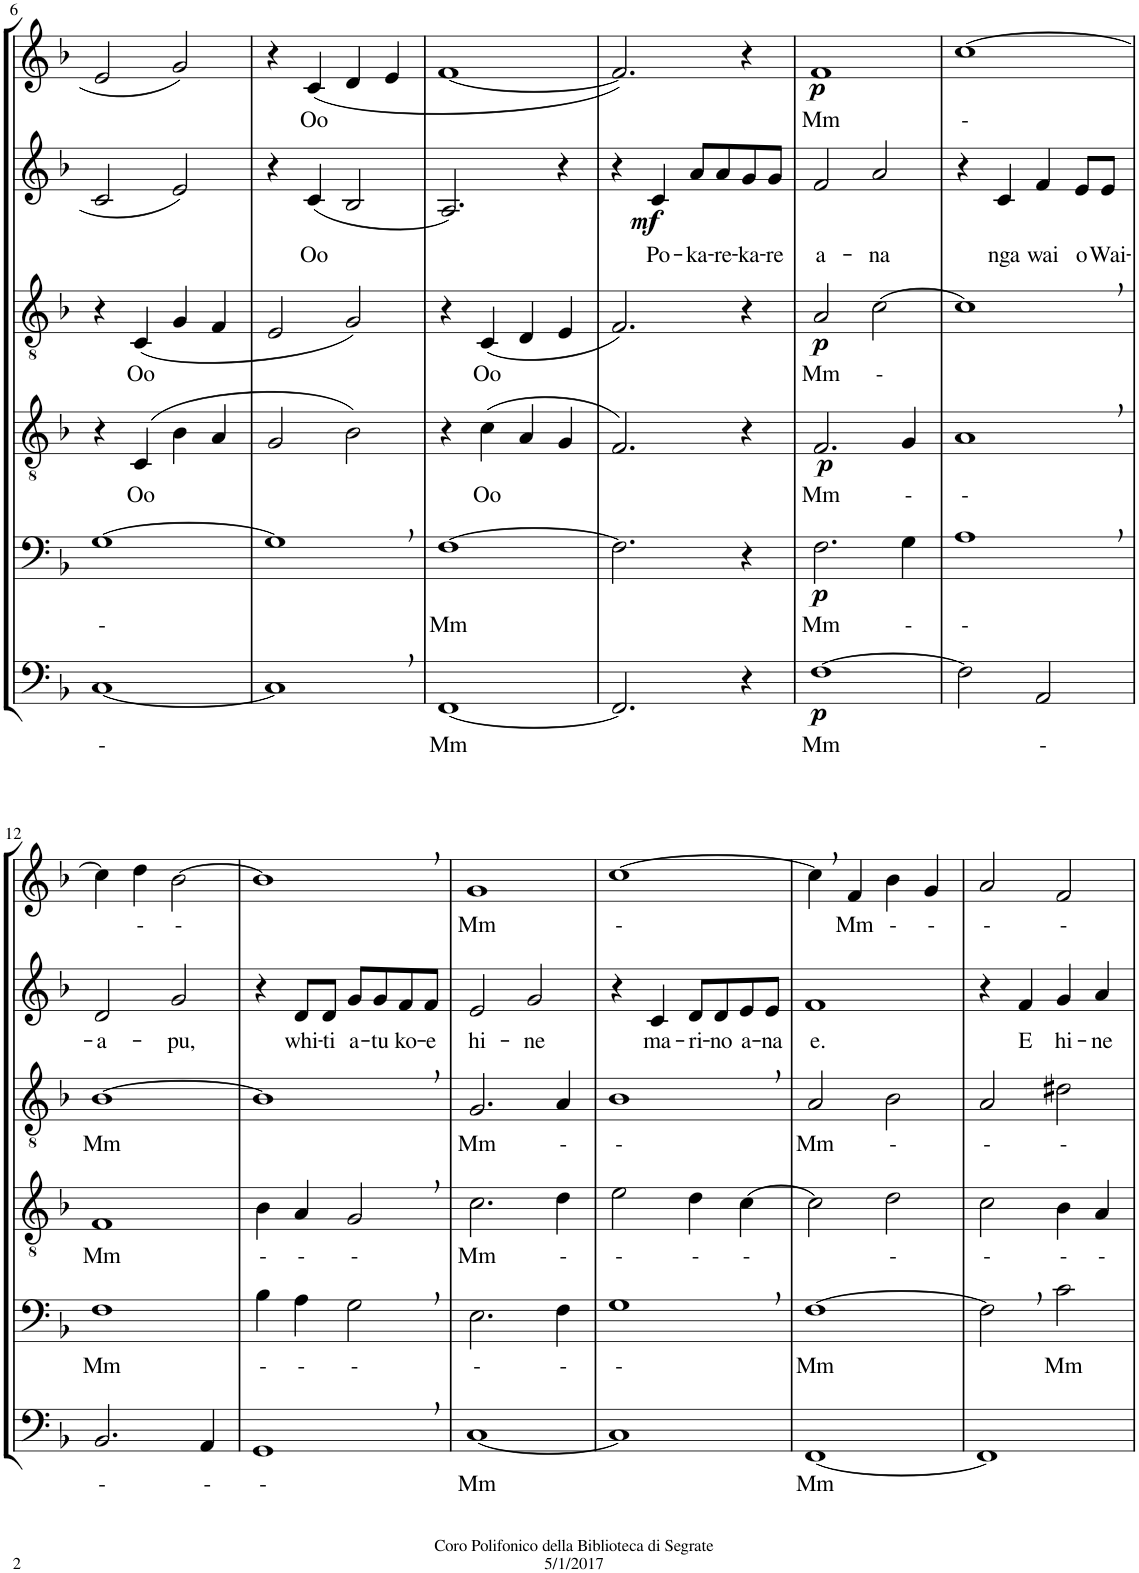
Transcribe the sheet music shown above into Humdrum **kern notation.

**kern	**text	**dynam	**kern	**text	**dynam	**kern	**text	**dynam	**kern	**text	**dynam	**kern	**text	**dynam	**kern	**text	**dynam
*part6	*part6	*part6	*part5	*part5	*part5	*part4	*part4	*part4	*part3	*part3	*part3	*part2	*part2	*part2	*part1	*part1	*part1
*staff6	*staff6	*staff6	*staff5	*staff5	*staff5	*staff4	*staff4	*staff4	*staff3	*staff3	*staff3	*staff2	*staff2	*staff2	*staff1	*staff1	*staff1
*I"Bassi II	*	*	*I"Bassi I	*	*	*I"Tenori II	*	*	*I"Tenori I	*	*	*I"Contralti	*	*	*I"Soprani	*	*
!!LO:PB:g=z
*clefF4	*	*	*clefF4	*	*	*clefGv2	*	*	*clefGv2	*	*	*clefG2	*	*	*clefG2	*	*
*k[b-]	*	*	*k[b-]	*	*	*k[b-]	*	*	*k[b-]	*	*	*k[b-]	*	*	*k[b-]	*	*
*F:	*	*	*F:	*	*	*F:	*	*	*F:	*	*	*F:	*	*	*F:	*	*
*M4/4	*	*	*M4/4	*	*	*M4/4	*	*	*M4/4	*	*	*M4/4	*	*	*M4/4	*	*
=6	=6	=6	=6	=6	=6	=6	=6	=6	=6	=6	=6	=6	=6	=6	=6	=6	=6
!	!LO:LY:b	!	!	!LO:LY:b	!	!	!	!	!	!	!	!	!	!	!	!	!
[1C	-	.	[1G	-	.	4r	.	.	4r	.	.	2c/	.	.	2e/	.	.
!	!	!	!	!	!	!	!LO:LY:b	!	!	!LO:LY:b	!	!	!	!	!	!	!
.	.	.	.	.	.	(4C/	Oo	.	(4C/	Oo	.	.	.	.	.	.	.
.	.	.	.	.	.	4B-\	.	.	4G/	.	.	2e/	.	.	2g/	.	.
.	.	.	.	.	.	4A/	.	.	4F/	.	.	.	.	.	.	.	.
=7	=7	=7	=7	=7	=7	=7	=7	=7	=7	=7	=7	=7	=7	=7	=7	=7	=7
1C,]	.	.	1G,]	.	.	2G/	.	.	2E/	.	.	4r	.	.	4r	.	.
!	!	!	!	!	!	!	!	!	!	!	!	!	!LO:LY:b	!	!	!LO:LY:b	!
.	.	.	.	.	.	.	.	.	.	.	.	(4c/	Oo	.	(4c/	Oo	.
.	.	.	.	.	.	2B-\)	.	.	2G/)	.	.	2B-/	.	.	4d/	.	.
.	.	.	.	.	.	.	.	.	.	.	.	.	.	.	4e/	.	.
=8	=8	=8	=8	=8	=8	=8	=8	=8	=8	=8	=8	=8	=8	=8	=8	=8	=8
!	!LO:LY:b	!	!	!LO:LY:b	!	!	!	!	!	!	!	!	!	!	!	!	!
[1FF	Mm	.	[1F	Mm	.	4r	.	.	4r	.	.	2.A/)	.	.	[1f	.	.
!	!	!	!	!	!	!	!LO:LY:b	!	!	!LO:LY:b	!	!	!	!	!	!	!
.	.	.	.	.	.	(4c\	Oo	.	(4C/	Oo	.	.	.	.	.	.	.
.	.	.	.	.	.	4A/	.	.	4D/	.	.	.	.	.	.	.	.
.	.	.	.	.	.	4G/	.	.	4E/	.	.	4r	.	.	.	.	.
=9	=9	=9	=9	=9	=9	=9	=9	=9	=9	=9	=9	=9	=9	=9	=9	=9	=9
2.FF/]	.	.	2.F\]	.	.	2.F/)	.	.	2.F/)	.	.	4r	.	.	2.f/])	.	.
!	!	!	!	!	!	!	!	!	!	!	!	!	!LO:LY:b	!LO:DY:b	!	!	!
.	.	.	.	.	.	.	.	.	.	.	.	4c/	Po-	mf	.	.	.
!	!	!	!	!	!	!	!	!	!	!	!	!	!LO:LY:b	!	!	!	!
.	.	.	.	.	.	.	.	.	.	.	.	8a/L	-ka-	.	.	.	.
!	!	!	!	!	!	!	!	!	!	!	!	!	!LO:LY:b	!	!	!	!
.	.	.	.	.	.	.	.	.	.	.	.	8a/	-re-	.	.	.	.
!	!	!	!	!	!	!	!	!	!	!	!	!	!LO:LY:b	!	!	!	!
4r	.	.	4r	.	.	4r	.	.	4r	.	.	8g/	-ka-	.	4r	.	.
!	!	!	!	!	!	!	!	!	!	!	!	!	!LO:LY:b	!	!	!	!
.	.	.	.	.	.	.	.	.	.	.	.	8g/J	-re	.	.	.	.
=10	=10	=10	=10	=10	=10	=10	=10	=10	=10	=10	=10	=10	=10	=10	=10	=10	=10
!	!LO:LY:b	!LO:DY:b	!	!LO:LY:b	!LO:DY:b	!	!LO:LY:b	!LO:DY:b	!	!LO:LY:b	!LO:DY:b	!	!LO:LY:b	!	!	!LO:LY:b	!LO:DY:b
[1F	Mm	p	2.F\	Mm	p	2.F/	Mm	p	2A/	Mm	p	2f/	a-	.	1f	Mm	p
!	!	!	!	!	!	!	!	!	!	!LO:LY:b	!	!	!LO:LY:b	!	!	!	!
.	.	.	.	.	.	.	.	.	[2c\	-	.	2a/	-na	.	.	.	.
!	!	!	!	!LO:LY:b	!	!	!LO:LY:b	!	!	!	!	!	!	!	!	!	!
.	.	.	4G\	-	.	4G/	-	.	.	.	.	.	.	.	.	.	.
=11	=11	=11	=11	=11	=11	=11	=11	=11	=11	=11	=11	=11	=11	=11	=11	=11	=11
!	!	!	!	!LO:LY:b	!	!	!LO:LY:b	!	!	!	!	!	!	!	!	!LO:LY:b	!
2F\]	.	.	1A,	-	.	1A,	-	.	1c,]	.	.	4r	.	.	[1cc	-	.
!	!	!	!	!	!	!	!	!	!	!	!	!	!LO:LY:b	!	!	!	!
.	.	.	.	.	.	.	.	.	.	.	.	4c/	nga	.	.	.	.
!	!LO:LY:b	!	!	!	!	!	!	!	!	!	!	!	!LO:LY:b	!	!	!	!
2AA/	-	.	.	.	.	.	.	.	.	.	.	4f/	wai	.	.	.	.
!	!	!	!	!	!	!	!	!	!	!	!	!	!LO:LY:b	!	!	!	!
.	.	.	.	.	.	.	.	.	.	.	.	8e/L	o	.	.	.	.
!	!	!	!	!	!	!	!	!	!	!	!	!	!LO:LY:b	!	!	!	!
.	.	.	.	.	.	.	.	.	.	.	.	8e/J	Wai-	.	.	.	.
!!LO:LB:g=z
=12	=12	=12	=12	=12	=12	=12	=12	=12	=12	=12	=12	=12	=12	=12	=12	=12	=12
!	!LO:LY:b	!	!	!LO:LY:b	!	!	!LO:LY:b	!	!	!LO:LY:b	!	!	!LO:LY:b	!	!	!	!
2.BB-/	-	.	1F	Mm	.	1F	Mm	.	[1B-	Mm	.	2d/	-a-	.	4cc\]	.	.
!	!	!	!	!	!	!	!	!	!	!	!	!	!	!	!	!LO:LY:b	!
.	.	.	.	.	.	.	.	.	.	.	.	.	.	.	4dd\	-	.
!	!	!	!	!	!	!	!	!	!	!	!	!	!LO:LY:b	!	!	!LO:LY:b	!
.	.	.	.	.	.	.	.	.	.	.	.	2g/	-pu,	.	[2b-\	-	.
!	!LO:LY:b	!	!	!	!	!	!	!	!	!	!	!	!	!	!	!	!
4AA/	-	.	.	.	.	.	.	.	.	.	.	.	.	.	.	.	.
=13	=13	=13	=13	=13	=13	=13	=13	=13	=13	=13	=13	=13	=13	=13	=13	=13	=13
!	!LO:LY:b	!	!	!LO:LY:b	!	!	!LO:LY:b	!	!	!	!	!	!	!	!	!	!
1GG,	-	.	4B-\	-	.	4B-\	-	.	1B-,]	.	.	4r	.	.	1b-,]	.	.
!	!	!	!	!LO:LY:b	!	!	!LO:LY:b	!	!	!	!	!	!LO:LY:b	!	!	!	!
.	.	.	4A\	-	.	4A/	-	.	.	.	.	8d/L	whi-	.	.	.	.
!	!	!	!	!	!	!	!	!	!	!	!	!	!LO:LY:b	!	!	!	!
.	.	.	.	.	.	.	.	.	.	.	.	8d/J	-ti	.	.	.	.
!	!	!	!	!LO:LY:b	!	!	!LO:LY:b	!	!	!	!	!	!LO:LY:b	!	!	!	!
.	.	.	2G,\	-	.	2G,/	-	.	.	.	.	8g/L	a-	.	.	.	.
!	!	!	!	!	!	!	!	!	!	!	!	!	!LO:LY:b	!	!	!	!
.	.	.	.	.	.	.	.	.	.	.	.	8g/	-tu	.	.	.	.
!	!	!	!	!	!	!	!	!	!	!	!	!	!LO:LY:b	!	!	!	!
.	.	.	.	.	.	.	.	.	.	.	.	8f/	ko-	.	.	.	.
!	!	!	!	!	!	!	!	!	!	!	!	!	!LO:LY:b	!	!	!	!
.	.	.	.	.	.	.	.	.	.	.	.	8f/J	-e	.	.	.	.
=14	=14	=14	=14	=14	=14	=14	=14	=14	=14	=14	=14	=14	=14	=14	=14	=14	=14
!	!LO:LY:b	!	!	!LO:LY:b	!	!	!LO:LY:b	!	!	!LO:LY:b	!	!	!LO:LY:b	!	!	!LO:LY:b	!
[1C	Mm	.	2.E\	-	.	2.c\	Mm	.	2.G/	Mm	.	2e/	hi-	.	1g	Mm	.
!	!	!	!	!	!	!	!	!	!	!	!	!	!LO:LY:b	!	!	!	!
.	.	.	.	.	.	.	.	.	.	.	.	2g/	-ne	.	.	.	.
!	!	!	!	!LO:LY:b	!	!	!LO:LY:b	!	!	!LO:LY:b	!	!	!	!	!	!	!
.	.	.	4F\	-	.	4d\	-	.	4A/	-	.	.	.	.	.	.	.
=15	=15	=15	=15	=15	=15	=15	=15	=15	=15	=15	=15	=15	=15	=15	=15	=15	=15
!	!	!	!	!LO:LY:b	!	!	!LO:LY:b	!	!	!LO:LY:b	!	!	!	!	!	!LO:LY:b	!
1C]	.	.	1G,	-	.	2e\	-	.	1B-,	-	.	4r	.	.	[1cc	-	.
!	!	!	!	!	!	!	!	!	!	!	!	!	!LO:LY:b	!	!	!	!
.	.	.	.	.	.	.	.	.	.	.	.	4c/	ma-	.	.	.	.
!	!	!	!	!	!	!	!LO:LY:b	!	!	!	!	!	!LO:LY:b	!	!	!	!
.	.	.	.	.	.	4d\	-	.	.	.	.	8d/L	-ri-	.	.	.	.
!	!	!	!	!	!	!	!	!	!	!	!	!	!LO:LY:b	!	!	!	!
.	.	.	.	.	.	.	.	.	.	.	.	8d/	-no	.	.	.	.
!	!	!	!	!	!	!	!LO:LY:b	!	!	!	!	!	!LO:LY:b	!	!	!	!
.	.	.	.	.	.	[4c\	-	.	.	.	.	8e/	a-	.	.	.	.
!	!	!	!	!	!	!	!	!	!	!	!	!	!LO:LY:b	!	!	!	!
.	.	.	.	.	.	.	.	.	.	.	.	8e/J	-na	.	.	.	.
=16	=16	=16	=16	=16	=16	=16	=16	=16	=16	=16	=16	=16	=16	=16	=16	=16	=16
!	!LO:LY:b	!	!	!LO:LY:b	!	!	!	!	!	!LO:LY:b	!	!	!LO:LY:b	!	!	!	!
[1FF	Mm	.	[1F	Mm	.	2c\]	.	.	2A/	Mm	.	1f	e.	.	4cc,\]	.	.
!	!	!	!	!	!	!	!	!	!	!	!	!	!	!	!	!LO:LY:b	!
.	.	.	.	.	.	.	.	.	.	.	.	.	.	.	4f/	Mm	.
!	!	!	!	!	!	!	!LO:LY:b	!	!	!LO:LY:b	!	!	!	!	!	!LO:LY:b	!
.	.	.	.	.	.	2d\	-	.	2B-\	-	.	.	.	.	4b-\	-	.
!	!	!	!	!	!	!	!	!	!	!	!	!	!	!	!	!LO:LY:b	!
.	.	.	.	.	.	.	.	.	.	.	.	.	.	.	4g/	-	.
=17	=17	=17	=17	=17	=17	=17	=17	=17	=17	=17	=17	=17	=17	=17	=17	=17	=17
!	!	!	!	!	!	!	!LO:LY:b	!	!	!LO:LY:b	!	!	!	!	!	!LO:LY:b	!
1FF]	.	.	2F,\]	.	.	2c\	-	.	2A/	-	.	4r	.	.	2a/	-	.
!	!	!	!	!	!	!	!	!	!	!	!	!	!LO:LY:b	!	!	!	!
.	.	.	.	.	.	.	.	.	.	.	.	4f/	E	.	.	.	.
!	!	!	!	!LO:LY:b	!	!	!LO:LY:b	!	!	!LO:LY:b	!	!	!LO:LY:b	!	!	!LO:LY:b	!
.	.	.	2c\	Mm	.	4B-\	-	.	2d#X\	-	.	4g/	hi-	.	2f/	-	.
!	!	!	!	!	!	!	!LO:LY:b	!	!	!	!	!	!LO:LY:b	!	!	!	!
.	.	.	.	.	.	4A/	-	.	.	.	.	4a/	-ne	.	.	.	.
=	=	=	=	=	=	=	=	=	=	=	=	=	=	=	=	=	=
*-	*-	*-	*-	*-	*-	*-	*-	*-	*-	*-	*-	*-	*-	*-	*-	*-	*-
